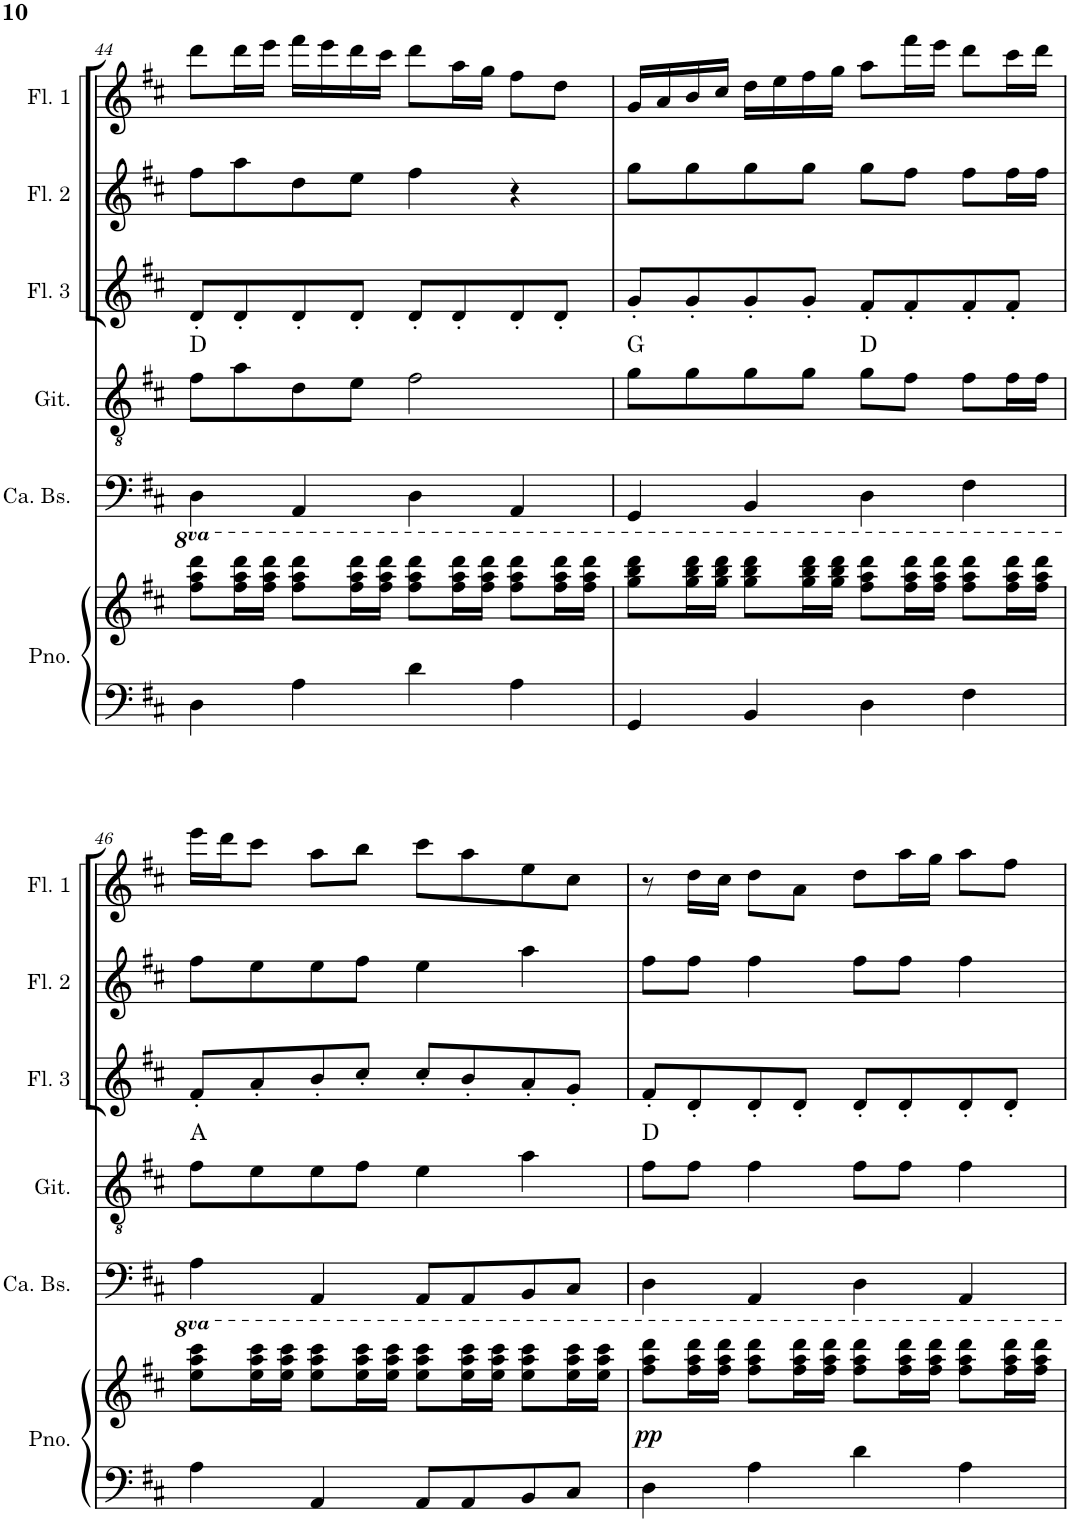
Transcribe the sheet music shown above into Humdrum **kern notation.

**kern	**kern	**dynam	**kern	**kern	**harte	**kern	**kern	**kern
*part6	*part6	*part6	*part5	*part4	*part4	*part3	*part2	*part1
*staff7	*staff6	*staff6/7	*staff5	*staff4	*	*staff3	*staff2	*staff1
*I"Piano	*	*	*I"Contrabas	*I"Klassieke gitaar	*	*I"Dwarsfluit 3	*I"Dwarsfluit 2	*I"Dwarsfluit 1
*I'Pno.	*	*	*I'Ca. Bs.	*I'Git.	*	*	*	*
!!LO:PB:g=z
*clefF4	*clefG2	*	*clefF4	*clefGv2	*	*clefG2	*clefG2	*clefG2
*	*	*	*Trd7c12	*	*	*	*	*
*k[f#c#]	*k[f#c#]	*	*k[f#c#]	*k[f#c#]	*	*k[f#c#]	*k[f#c#]	*k[f#c#]
*M4/4	*M4/4	*	*M4/4	*M4/4	*	*M4/4	*M4/4	*M4/4
=44	=44	=44	=44	=44	=44	=44	=44	=44
4D\	8fff#\ 8aaa\ 8dddd\L	.	4D\	8f#\L	D:maj	8d'/L	8ff#\L	8ddd\L
.	16fff#\ 16aaa\ 16dddd\L	.	.	8a\	.	8d'/	8aa\	16ddd\L
.	16fff#\ 16aaa\ 16dddd\JJ	.	.	.	.	.	.	16eee\JJ
4A\	8fff#\ 8aaa\ 8dddd\L	.	4AA/	8d\	.	8d'/	8dd\	16fff#\LL
.	.	.	.	.	.	.	.	16eee\
.	16fff#\ 16aaa\ 16dddd\L	.	.	8e\J	.	8d'/J	8ee\J	16ddd\
.	16fff#\ 16aaa\ 16dddd\JJ	.	.	.	.	.	.	16ccc#\JJ
4d\	8fff#\ 8aaa\ 8dddd\L	.	4D\	2f#\	.	8d'/L	4ff#\	8ddd\L
.	16fff#\ 16aaa\ 16dddd\L	.	.	.	.	8d'/	.	16aa\L
.	16fff#\ 16aaa\ 16dddd\JJ	.	.	.	.	.	.	16gg\JJ
4A\	8fff#\ 8aaa\ 8dddd\L	.	4AA/	.	.	8d'/	4r	8ff#\L
.	16fff#\ 16aaa\ 16dddd\L	.	.	.	.	8d'/J	.	8dd\J
.	16fff#\ 16aaa\ 16dddd\JJ	.	.	.	.	.	.	.
=45	=45	=45	=45	=45	=45	=45	=45	=45
4GG/	8ggg\ 8bbb\ 8dddd\L	.	4GG/	8g\L	G:maj	8g'/L	8gg\L	16g/LL
.	.	.	.	.	.	.	.	16a/
.	16ggg\ 16bbb\ 16dddd\L	.	.	8g\	.	8g'/	8gg\	16b/
.	16ggg\ 16bbb\ 16dddd\JJ	.	.	.	.	.	.	16cc#/JJ
4BB/	8ggg\ 8bbb\ 8dddd\L	.	4BB/	8g\	.	8g'/	8gg\	16dd\LL
.	.	.	.	.	.	.	.	16ee\
.	16ggg\ 16bbb\ 16dddd\L	.	.	8g\J	.	8g'/J	8gg\J	16ff#\
.	16ggg\ 16bbb\ 16dddd\JJ	.	.	.	.	.	.	16gg\JJ
4D\	8fff#\ 8aaa\ 8dddd\L	.	4D\	8g\L	D:maj	8f#'/L	8gg\L	8aa\L
.	16fff#\ 16aaa\ 16dddd\L	.	.	8f#\J	.	8f#'/	8ff#\J	16fff#\L
.	16fff#\ 16aaa\ 16dddd\JJ	.	.	.	.	.	.	16eee\JJ
4F#\	8fff#\ 8aaa\ 8dddd\L	.	4F#\	8f#\L	.	8f#'/	8ff#\L	8ddd\L
.	16fff#\ 16aaa\ 16dddd\L	.	.	16f#\L	.	8f#'/J	16ff#\L	16ccc#\L
.	16fff#\ 16aaa\ 16dddd\JJ	.	.	16f#\JJ	.	.	16ff#\JJ	16ddd\JJ
!!LO:LB:g=z
=46	=46	=46	=46	=46	=46	=46	=46	=46
4A\	8eee\ 8aaa\ 8cccc#\L	.	4A\	8f#\L	A:maj	8f#'/L	8ff#\L	16eee\LL
.	.	.	.	.	.	.	.	16ddd\J
.	16eee\ 16aaa\ 16cccc#\L	.	.	8e\	.	8a'/	8ee\	8ccc#\J
.	16eee\ 16aaa\ 16cccc#\JJ	.	.	.	.	.	.	.
4AA/	8eee\ 8aaa\ 8cccc#\L	.	4AA/	8e\	.	8b'/	8ee\	8aa\L
.	16eee\ 16aaa\ 16cccc#\L	.	.	8f#\J	.	8cc#'/J	8ff#\J	8bb\J
.	16eee\ 16aaa\ 16cccc#\JJ	.	.	.	.	.	.	.
8AA/L	8eee\ 8aaa\ 8cccc#\L	.	8AA/L	4e\	.	8cc#'/L	4ee\	8ccc#\L
8AA/	16eee\ 16aaa\ 16cccc#\L	.	8AA/	.	.	8b'/	.	8aa\
.	16eee\ 16aaa\ 16cccc#\JJ	.	.	.	.	.	.	.
8BB/	8eee\ 8aaa\ 8cccc#\L	.	8BB/	4a\	.	8a'/	4aa\	8ee\
8C#/J	16eee\ 16aaa\ 16cccc#\L	.	8C#/J	.	.	8g'/J	.	8cc#\J
.	16eee\ 16aaa\ 16cccc#\JJ	.	.	.	.	.	.	.
=47	=47	=47	=47	=47	=47	=47	=47	=47
!	!	!LO:DY:b	!	!	!	!	!	!
4D\	8fff#\ 8aaa\ 8dddd\L	pp	4D\	8f#\L	D:maj	8f#'/L	8ff#\L	8r
.	16fff#\ 16aaa\ 16dddd\L	.	.	8f#\J	.	8d'/	8ff#\J	16dd\LL
.	16fff#\ 16aaa\ 16dddd\JJ	.	.	.	.	.	.	16cc#\JJ
4A\	8fff#\ 8aaa\ 8dddd\L	.	4AA/	4f#\	.	8d'/	4ff#\	8dd\L
.	16fff#\ 16aaa\ 16dddd\L	.	.	.	.	8d'/J	.	8a\J
.	16fff#\ 16aaa\ 16dddd\JJ	.	.	.	.	.	.	.
4d\	8fff#\ 8aaa\ 8dddd\L	.	4D\	8f#\L	.	8d'/L	8ff#\L	8dd\L
.	16fff#\ 16aaa\ 16dddd\L	.	.	8f#\J	.	8d'/	8ff#\J	16aa\L
.	16fff#\ 16aaa\ 16dddd\JJ	.	.	.	.	.	.	16gg\JJ
4A\	8fff#\ 8aaa\ 8dddd\L	.	4AA/	4f#\	.	8d'/	4ff#\	8aa\L
.	16fff#\ 16aaa\ 16dddd\L	.	.	.	.	8d'/J	.	8ff#\J
.	16fff#\ 16aaa\ 16dddd\JJ	.	.	.	.	.	.	.
=	=	=	=	=	=	=	=	=
*-	*-	*-	*-	*-	*-	*-	*-	*-
